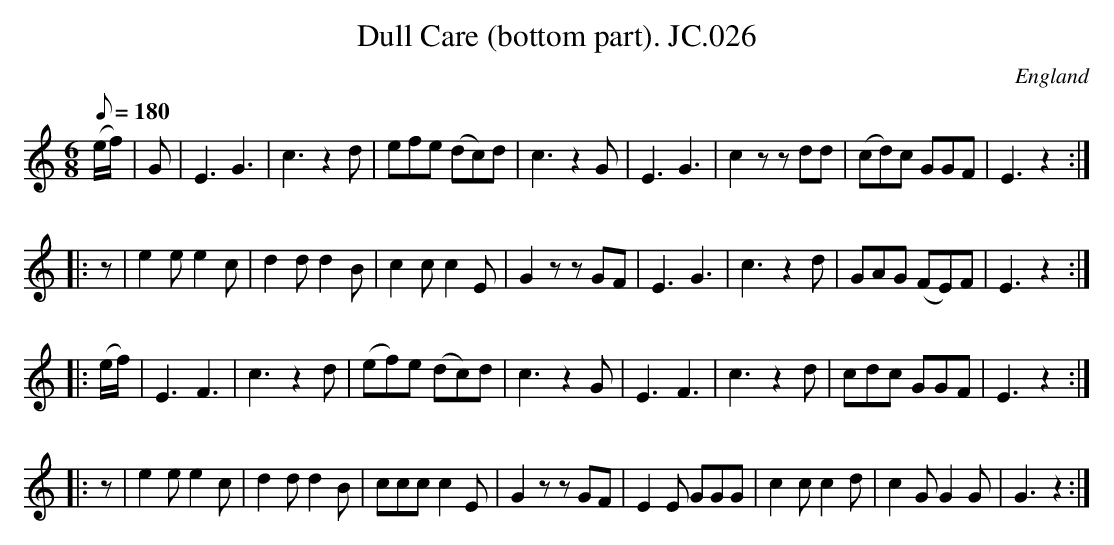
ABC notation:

X:1
T:Dull Care (bottom part). JC.026
M:6/8
L:1/8
Q:180
O:England
K:C
(e/f/)|G|E3G3|c3z2d|efe (dc)d|c3z2G|E3G3|c2zzdd|(cd)c GGF|E3z2:|!
|:z|e2ee2c|d2dd2B|c2cc2E|G2zzGF|E3G3|c3z2d|GAG (FE)F|E3z2:|!
|:(e/f/)|E3F3|c3z2d|(ef)e (dc)d|c3z2G|E3F3|c3z2d|cdc GGF|E3z2:|!
|:z|e2ee2c|d2dd2B|cccc2E|G2zzGF|E2E GGG|c2cc2d|c2GG2G|G3z2:|]
